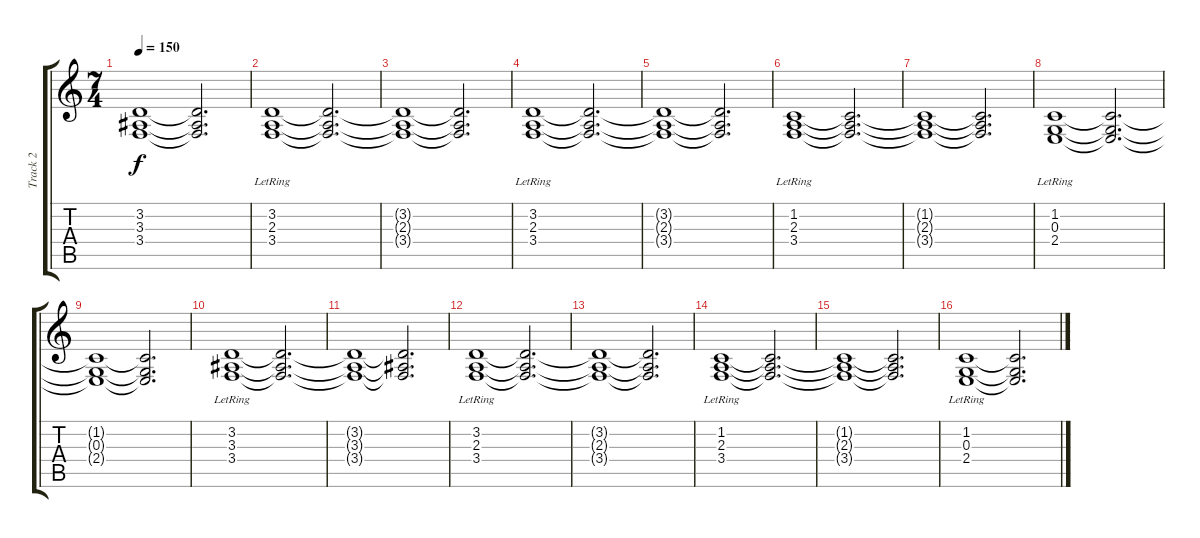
\track ("Track 2" "Track 2") {instrument electricgrandpiano}
\staff {score tabs}
\tuning (E4 B3 G3 D3 A2 E2) {hide}
\ts (7 4)
\tempo 150
\clef g2
\ks c
(3.2{t} 3.3{t} 3.4{t}).1{dy f} (3.2{t} 3.3{t} 3.4{t}).2{d} |
(3.2{lr} 2.3{lr} 3.4{lr}).1 (3.2{t} 2.3{t} 3.4{t}).2{d} |
(3.2{t} 2.3{t} 3.4{t}).1 (3.2{t} 2.3{t} 3.4{t}).2{d} |
(3.2{lr} 2.3{lr} 3.4{lr}).1 (3.2{t} 2.3{t} 3.4{t}).2{d} |
(3.2{t} 2.3{t} 3.4{t}).1 (3.2{t} 2.3{t} 3.4{t}).2{d} |
(1.2{lr} 2.3{lr} 3.4{lr}).1 (1.2{t} 2.3{t} 3.4{t}).2{d} |
(1.2{t} 2.3{t} 3.4{t}).1 (1.2{t} 2.3{t} 3.4{t}).2{d} |
(1.2{lr} 0.3{lr} 2.4{lr}).1 (1.2{t} 0.3{t} 2.4{t}).2{d} |
(1.2{t} 0.3{t} 2.4{t}).1 (1.2{t} 0.3{t} 2.4{t}).2{d} |
(3.2{lr} 3.3{lr} 3.4{lr}).1 (3.2{t} 3.3{t} 3.4{t}).2{d} |
(3.2{t} 3.3{t} 3.4{t}).1 (3.2{t} 3.3{t} 3.4{t}).2{d} |
(3.2{lr} 2.3{lr} 3.4{lr}).1 (3.2{t} 2.3{t} 3.4{t}).2{d} |
(3.2{t} 2.3{t} 3.4{t}).1 (3.2{t} 2.3{t} 3.4{t}).2{d} |
(1.2{lr} 2.3{lr} 3.4{lr}).1 (1.2{t} 2.3{t} 3.4{t}).2{d} |
(1.2{t} 2.3{t} 3.4{t}).1 (1.2{t} 2.3{t} 3.4{t}).2{d} |
(1.2{lr} 0.3{lr} 2.4{lr}).1 (1.2{t} 0.3{t} 2.4{t}).2{d}
